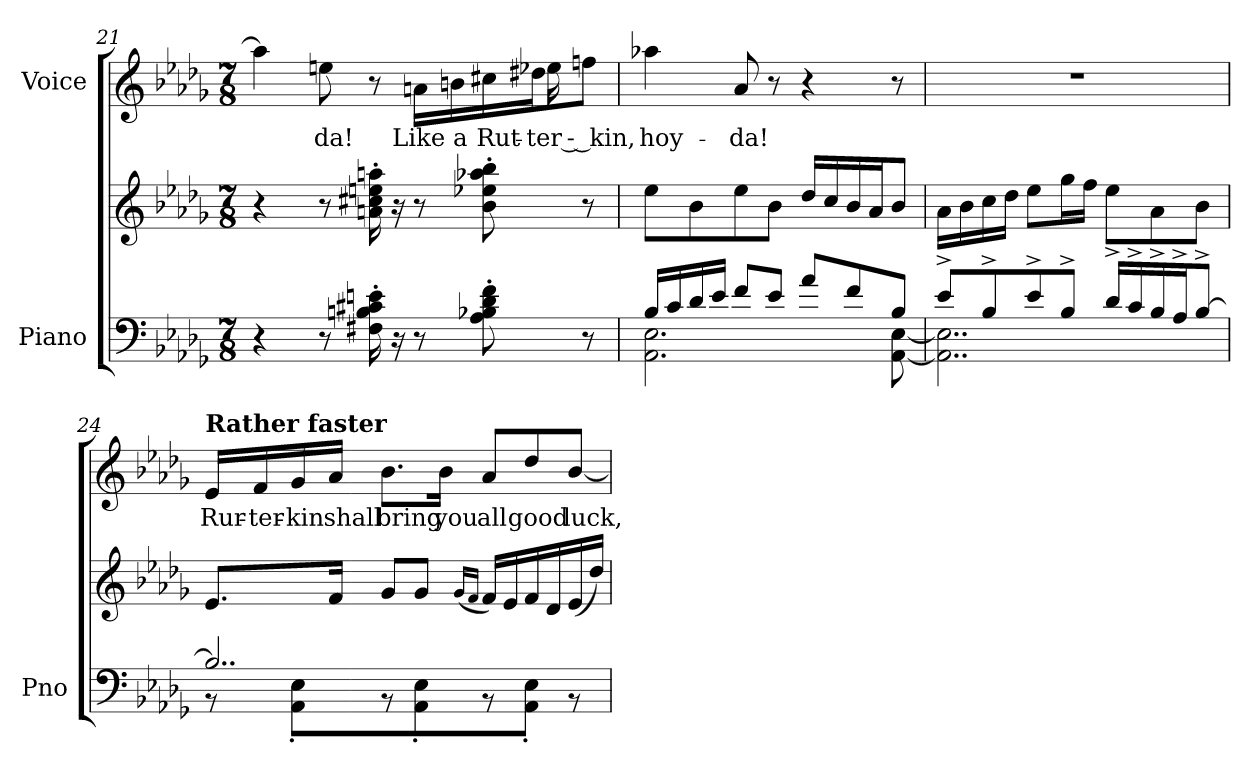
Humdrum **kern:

**kern	**kern	**kern	**text
*part2	*part2	*part1	*part1
*staff3	*staff2	*staff1	*staff1
*I"Piano	*	*I"Voice	*
*I'Pno	*	*	*
!!LO:LB:g=z
*clefF4	*clefG2	*clefG2	*
*k[b-e-a-d-g-]	*k[b-e-a-d-g-]	*k[b-e-a-d-g-]	*
*M7/8	*M7/8	*M7/8	*
=21	=21	=21	=21
*	*	*^	*
4r	4r	4aan\]	8.ryy	.
!	!	!	!	!LO:LY:b
*	*	*v	*v	*
8r	8r	8een\	da!
16F#X\' 16Bn\' 16c#X\' 16en\'	16an\' 16cc#X\' 16een\' 16aan\'	8r	.
16r	16r	.	.
!	!	!	!LO:LY:b
8r	8r	16an\LL	Like
!	!	!	!LO:LY:b
.	.	16bn\	a
!	!	!	!LO:LY:b
8A-\' 8B-X\' 8d-\' 8f\'	8b-\' 8ee-X\' 8aa-X\' 8bb-\'	16cc#X\	Rut-
!	!	!	!LO:LY:b
*	*	*^	*
.	.	16dd#X\J	16ee-X	-ter - kin,
8r	8r	8ffn\J	8ryy	.
=22	=22	=22	=22	=22
*^	*	*	*	*
!	!	!	!	!	!LO:LY:b
*	*	*	*v	*v	*
16B-/LL	2.AA-\ 2.E-\	8ee-\L	4aa-X\	hoy-
16c/	.	.	.	.
16d-/	.	8b-\	.	.
16e-/JJ	.	.	.	.
!	!	!	!	!LO:LY:b
8f/L	.	8ee-\	8a-/	-da!
8e-/J	.	8b-\J	8r	.
8a-/L	.	16dd-/LL	4r	.
.	.	16cc/	.	.
8f/	.	16b-/	.	.
.	.	16a-/J	.	.
8B-/J	[8AA-\ [8E-\	8b-/J	8r	.
=23	=23	=23	=23	=23
8e-^/L	2..AA-\] 2..E-\]	16a-\LL	2..r	.
.	.	16b-\	.	.
8B-^/	.	16cc\	.	.
.	.	16dd-\JJ	.	.
8e-^/	.	8ee-\L	.	.
8B-^/J	.	16gg-\L	.	.
.	.	16ff\JJ	.	.
16d-^/LL	.	8ee-\L	.	.
16c^/	.	.	.	.
16B-^/	.	8a-\	.	.
16A-^/J	.	.	.	.
[8B-^/J	.	8b-\J	.	.
=24	=24	=24	=24	=24
!	!	!	!LO:TX:a:B:t=Rather faster	!
!	!	!	!	!LO:LY:b
2..B-/]	8r	8.e-/L	16e-/LL	Rur-
!	!	!	!	!LO:LY:b
.	.	.	16f/	-ter-
!	!	!	!	!LO:LY:b
.	8AA-\' 8E-\'L	.	16g-/	-kin
!	!	!	!	!LO:LY:b
.	.	16f/Jk	16a-/JJ	shall
!	!	!	!	!LO:LY:b
.	8r	8g-/L	8.b-\L	bring
.	8AA-\' 8E-\'	8g-/J	.	.
!	!	!	!	!LO:LY:b
.	.	.	16b-\Jk	you
.	.	(<16qg-/LL	.	.
.	.	16qf/JJ	.	.
!	!	!	!	!LO:LY:b
.	8r	16f/LL)	8a-/L	all
.	.	16e-/	.	.
!	!	!	!	!LO:LY:b
.	8AA-\' 8E-\'J	16f/	8dd-/	good
.	.	16d-/	.	.
!	!	!	!	!LO:LY:b
.	8r	(<16e-/	[8b-/J	luck,
.	.	16dd-/JJ)	.	.
*v	*v	*	*	*
=	=	=	=
*-	*-	*-	*-
